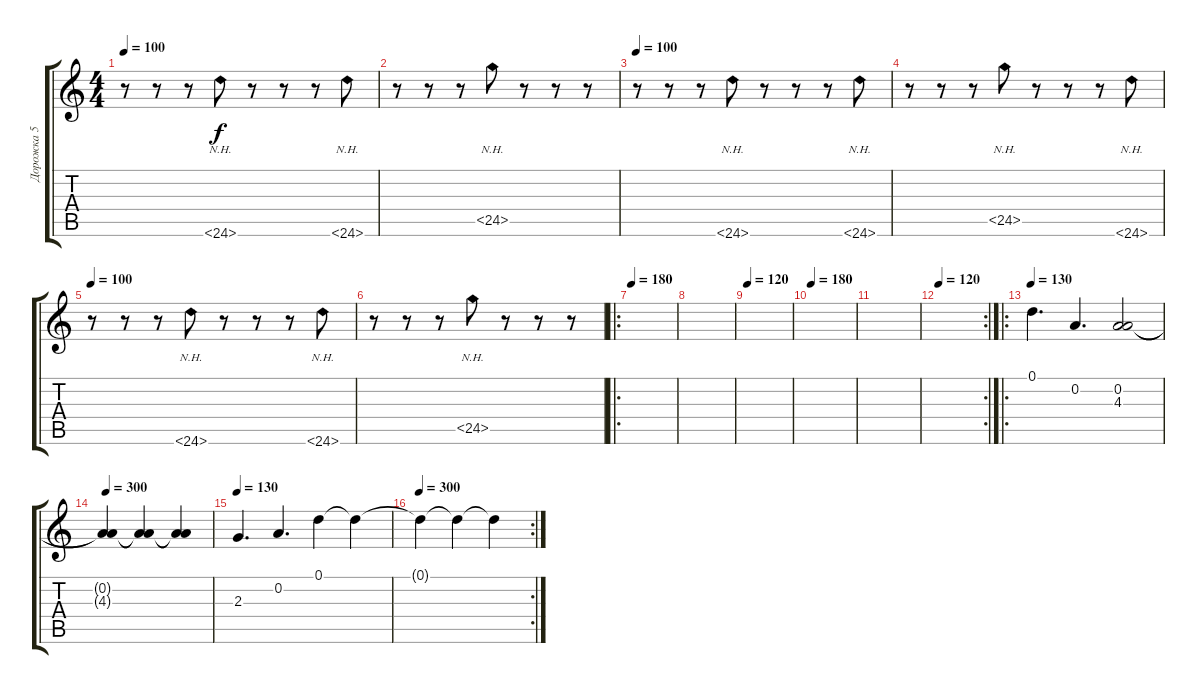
\track ("Дорожка 5" "Дорожка 5") {instrument distortionguitar}
\staff {score tabs}
\tuning (D4 A3 F3 C3 G2 D2) {hide}
\ts (4 4)
\tempo 100
\clef g2
\ks c
r.8{dy f} r.8 r.8 24.6{nh}.8 r.8 r.8 r.8 24.6{nh}.8 |
r.8 r.8 r.8 24.5{nh}.8 r.8 r.8 r.8 |
\tempo 100
r.8 r.8 r.8 24.6{nh}.8 r.8 r.8 r.8 24.6{nh}.8 |
r.8 r.8 r.8 24.5{nh}.8 r.8 r.8 r.8 24.6{nh}.8 |
\tempo 100
r.8 r.8 r.8 24.6{nh}.8 r.8 r.8 r.8 24.6{nh}.8 |
r.8 r.8 r.8 24.5{nh}.8 r.8 r.8 r.8 |
\ro
\tempo 180
|
|
\tempo 120
|
\tempo 180
|
|
\rc 2
\tempo 120
|
\ro
\tempo 130
0.1.4{d} 0.2.4{d} (0.2 4.3).2 |
\tempo 300
(0.2{t} 4.3{t}).4 (0.2{t} 4.3{t}).4 (0.2{t} 4.3{t}).4 |
\tempo 130
2.3.4{d} 0.2.4{d} 0.1.4 0.1{t}.4 |
\rc 2
\tempo 300
0.1{t}.4 0.1{t}.4 0.1{t}.4
